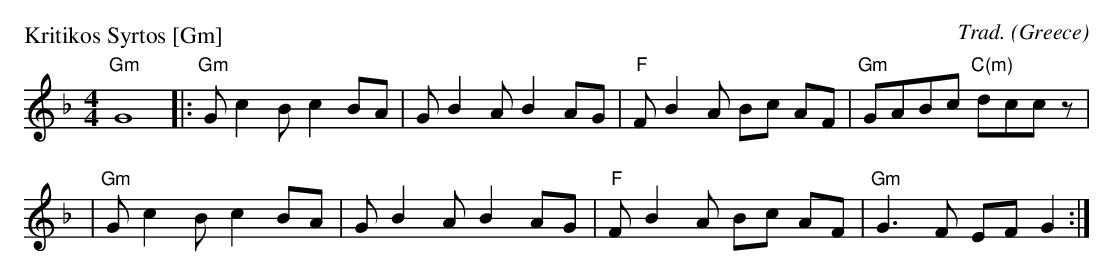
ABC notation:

X:1
P: Kritikos Syrtos [Gm]
O: Greece
C: Trad.
M: 4/4
L: 1/8
K: Gdor
"Gm" G8 \
|:"Gm"G c2 B c2 BA | G B2 A B2 AG | "F" F B2 A Bc AF | "Gm" GABc "C(m)"dccz |
| "Gm"G c2 B c2 BA | G B2 A B2 AG | "F" F B2 A Bc AF | "Gm" G3F EF G2 :|
